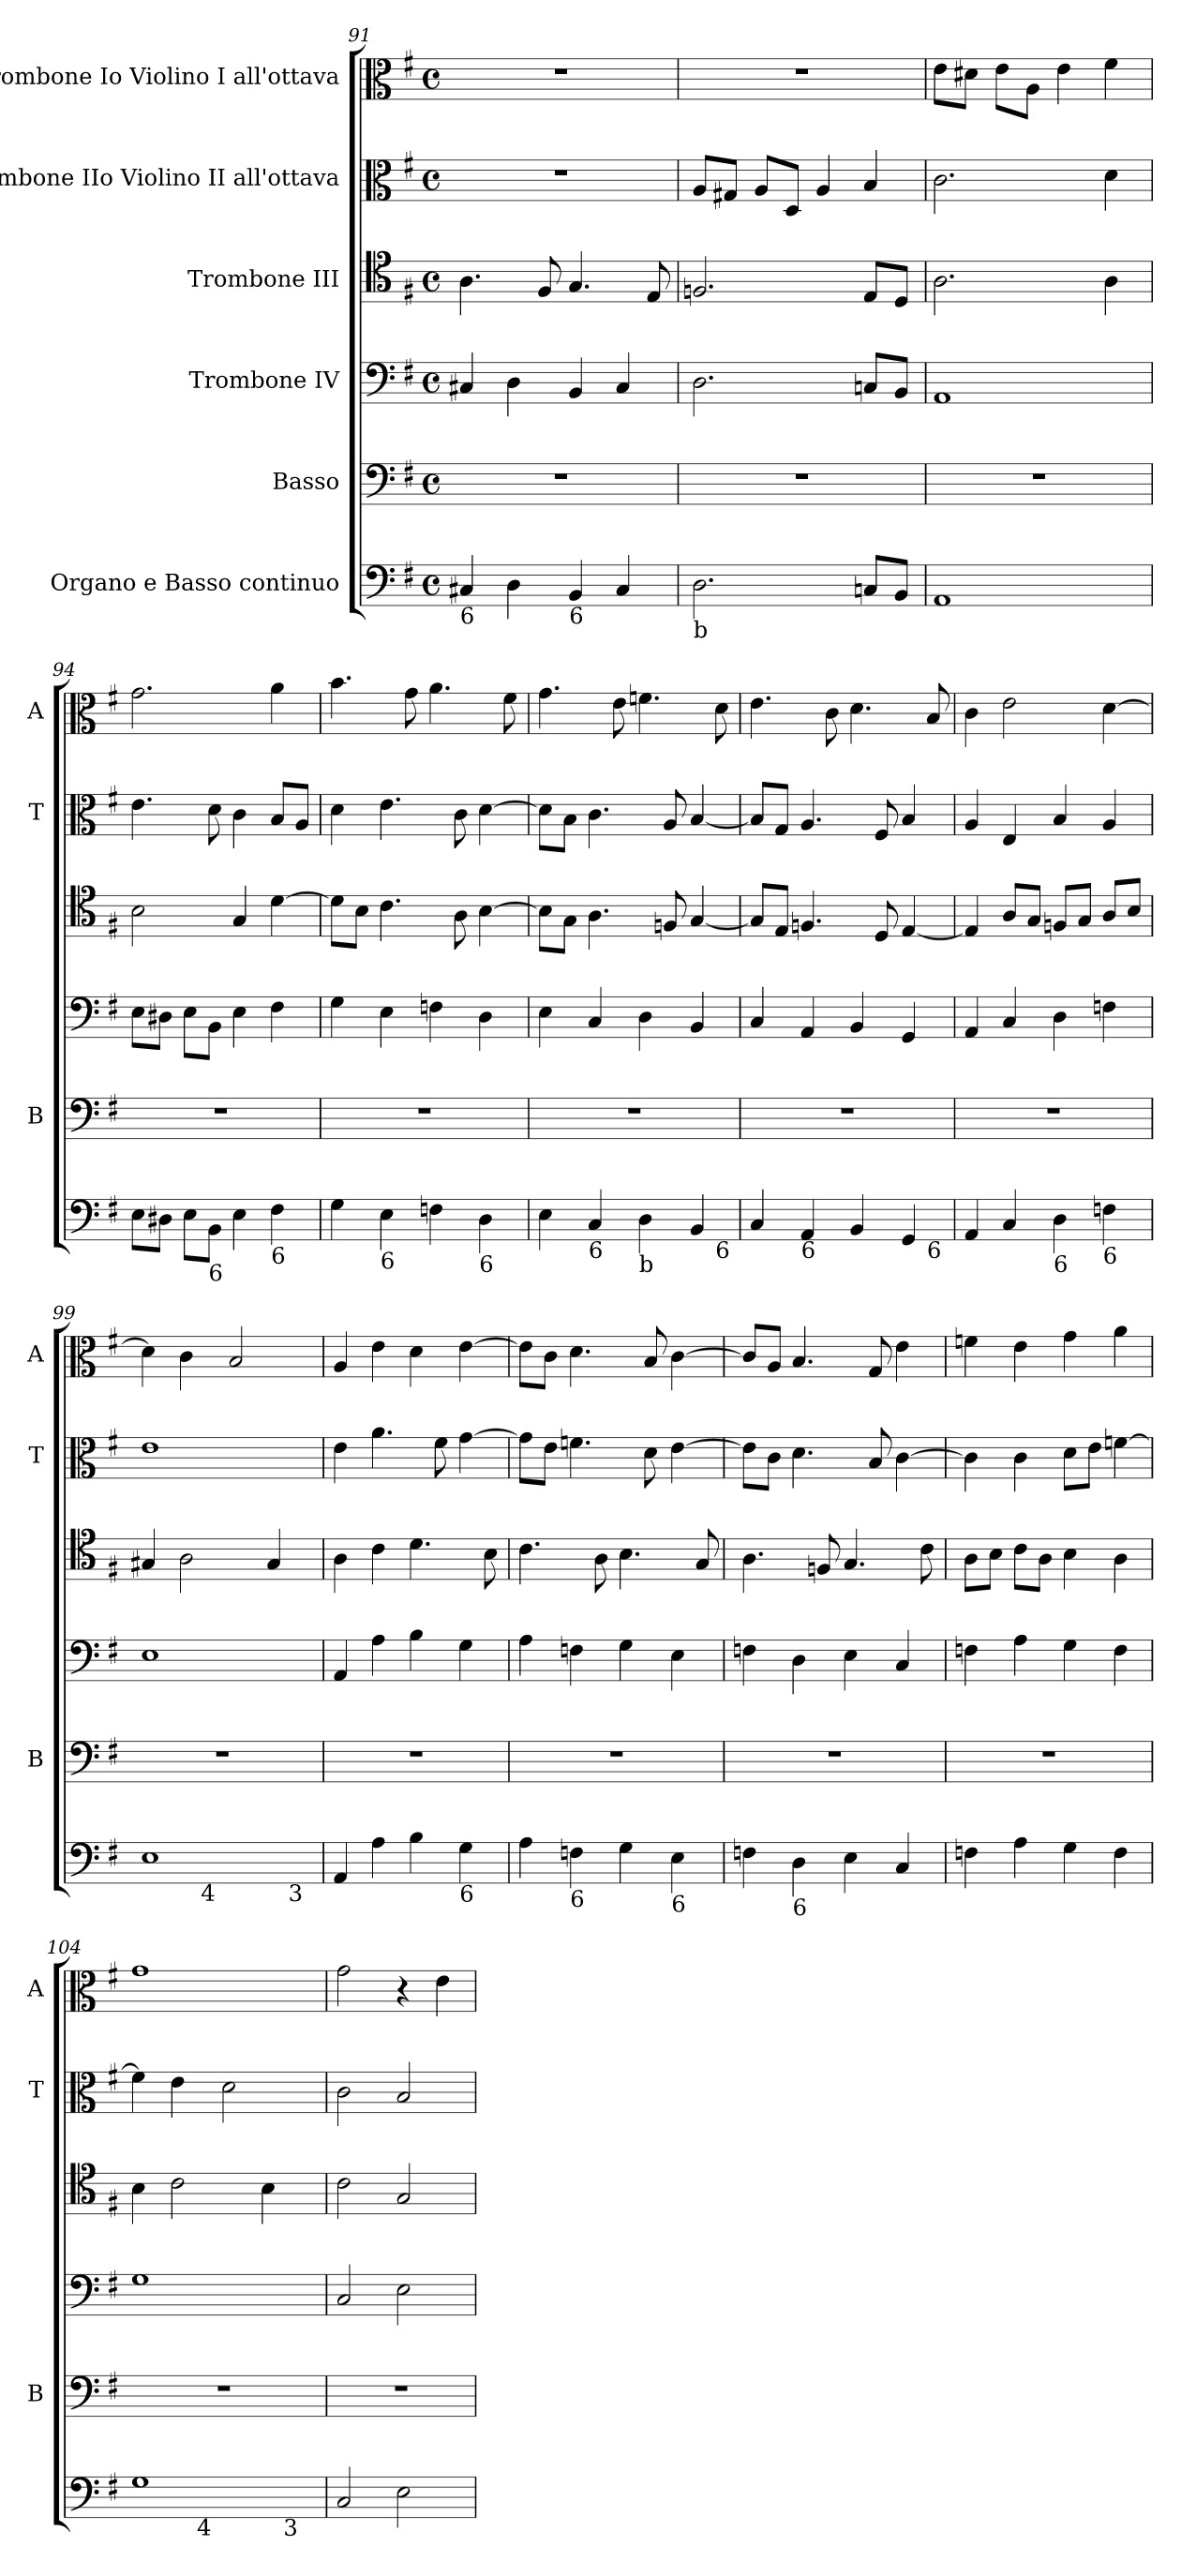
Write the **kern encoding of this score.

**kern	**kern	**kern	**kern	**kern	**kern
*part6	*part5	*part4	*part3	*part2	*part1
*staff6	*staff5	*staff4	*staff3	*staff2	*staff1
*I"Organo e Basso continuo	*I"Basso	*I"Trombone IV	*I"Trombone III	*I"Trombone IIo Violino II all'ottava	*I"Trombone Io Violino I all'ottava
*	*I'B	*	*	*I'T	*I'A
*clefF4	*clefF4	*clefF4	*clefC4	*clefC3	*clefC3
*k[f#]	*k[f#]	*k[f#]	*k[f#]	*k[f#]	*k[f#]
*G:	*G:	*G:	*G:	*G:	*G:
*M4/4	*M4/4	*M4/4	*M4/4	*M4/4	*M4/4
*met(c)	*met(c)	*met(c)	*met(c)	*met(c)	*met(c)
=91	=91	=91	=91	=91	=91
!LO:TX:b:t=6	!	!	!	!	!
4C#X/	1r	4C#X/	4.A\	1r	1r
4D\	.	4D\	.	.	.
.	.	.	8F#/	.	.
!LO:TX:b:t=6	!	!	!	!	!
4BB/	.	4BB/	4.G/	.	.
4C#/	.	4C#/	.	.	.
.	.	.	8E/	.	.
!!LO:PB:g=z
=92	=92	=92	=92	=92	=92
!LO:TX:b:t=b	!	!	!	!	!
2.D\	1r	2.D\	2.Fn/	8A/L	1r
.	.	.	.	8G#X/J	.
.	.	.	.	8A/L	.
.	.	.	.	8D/J	.
.	.	.	.	4A/	.
8Cn/L	.	8Cn/L	8E/L	4B/	.
8BB/J	.	8BB/J	8D/J	.	.
=93	=93	=93	=93	=93	=93
1AA	1r	1AA	2.A\	2.c\	8e\L
.	.	.	.	.	8d#X\J
.	.	.	.	.	8e\L
.	.	.	.	.	8A\J
.	.	.	.	.	4e\
.	.	.	4A\	4d\	4f#\
=94	=94	=94	=94	=94	=94
8E\L	1r	8E\L	2B\	4.e\	2.g\
8D#X\J	.	8D#X\J	.	.	.
8E\L	.	8E\L	.	.	.
!LO:TX:b:t=6	!	!	!	!	!
8BB\J	.	8BB\J	.	8d\	.
4E\	.	4E\	4G/	4c\	.
!LO:TX:b:t=6	!	!	!	!	!
4F#\	.	4F#\	[>4d\	8B/L	4a\
.	.	.	.	8A/J	.
=95	=95	=95	=95	=95	=95
4G\	1r	4G\	8d\L]	4d\	4.b\
.	.	.	8B\J	.	.
!LO:TX:b:t=6	!	!	!	!	!
4E\	.	4E\	4.c\	4.e\	.
.	.	.	.	.	8g\
4Fn\	.	4Fn\	.	.	4.a\
.	.	.	8A\	8c\	.
!LO:TX:b:t=6	!	!	!	!	!
4D\	.	4D\	[>4B\	[>4d\	.
.	.	.	.	.	8f#\
=96	=96	=96	=96	=96	=96
*^	*	*	*	*	*
4E\	2..ryy	1r	4E\	8B\L]	8d\L]	4.g\
.	.	.	.	8G\J	8B\J	.
!LO:TX:b:t=6	!	!	!	!	!	!
4C/	.	.	4C/	4.A\	4.c\	.
.	.	.	.	.	.	8e\
!LO:TX:b:t=b	!	!	!	!	!	!
4D\	.	.	4D\	.	.	4.fn\
.	.	.	.	8Fn/	8A/	.
4BB/	.	.	4BB/	[<4G/	[<4B/	.
!	!LO:TX:b:t=6	!	!	!	!	!
.	8ryy	.	.	.	.	8d\
=97	=97	=97	=97	=97	=97	=97
4C/	2..ryy	1r	4C/	8G/L]	8B/L]	4.e\
.	.	.	.	8E/J	8G/J	.
!LO:TX:b:t=6	!	!	!	!	!	!
4AA/	.	.	4AA/	4.Fn/	4.A/	.
.	.	.	.	.	.	8c\
4BB/	.	.	4BB/	.	.	4.d\
.	.	.	.	8D/	8F#/	.
4GG/	.	.	4GG/	[<4E/	4B/	.
!	!LO:TX:b:t=6	!	!	!	!	!
.	8ryy	.	.	.	.	8B/
*v	*v	*	*	*	*	*
!!LO:LB:g=z
=98	=98	=98	=98	=98	=98
4AA/	1r	4AA/	4E/]	4A/	4c\
4C/	.	4C/	8A/L	4E/	2e\
.	.	.	8G/J	.	.
!LO:TX:b:t=6	!	!	!	!	!
4D\	.	4D\	8Fn/L	4B/	.
.	.	.	8G/J	.	.
!LO:TX:b:t=6	!	!	!	!	!
4Fn\	.	4Fn\	8A/L	4A/	[>4d\
.	.	.	8B/J	.	.
=99	=99	=99	=99	=99	=99
!LO:TX:b:t=3	!	!	!	!	!
*^	*	*	*	*	*
1E	4ryy	1r	1E	4G#X/	1e	4d\]
.	16.ryy	.	.	2A\	.	4c\
!	!LO:TX:b:t=4	!	!	!	!	!
.	2ryy	.	.	.	.	.
.	.	.	.	.	.	2B/
.	.	.	.	4G#/	.	.
!	!LO:TX:b:t=3	!	!	!	!	!
.	8ryy	.	.	.	.	.
.	32ryy	.	.	.	.	.
*v	*v	*	*	*	*	*
=100	=100	=100	=100	=100	=100
4AA/	1r	4AA/	4A\	4e\	4A/
4A\	.	4A\	4c\	4.a\	4e\
4B\	.	4B\	4.d\	.	4d\
.	.	.	.	8f#\	.
!LO:TX:b:t=6	!	!	!	!	!
4G\	.	4G\	.	[>4g\	[>4e\
.	.	.	8B\	.	.
=101	=101	=101	=101	=101	=101
4A\	1r	4A\	4.c\	8g\L]	8e\L]
.	.	.	.	8e\J	8c\J
!LO:TX:b:t=6	!	!	!	!	!
4Fn\	.	4Fn\	.	4.fn\	4.d\
.	.	.	8A\	.	.
4G\	.	4G\	4.B\	.	.
.	.	.	.	8d\	8B/
!LO:TX:b:t=6	!	!	!	!	!
4E\	.	4E\	.	[>4e\	[>4c\
.	.	.	8G/	.	.
=102	=102	=102	=102	=102	=102
4Fn\	1r	4Fn\	4.A\	8e\L]	8c/L]
.	.	.	.	8c\J	8A/J
!LO:TX:b:t=6	!	!	!	!	!
4D\	.	4D\	.	4.d\	4.B/
.	.	.	8Fn/	.	.
4E\	.	4E\	4.G/	.	.
.	.	.	.	8B/	8G/
4C/	.	4C/	.	[>4c\	4e\
.	.	.	8c\	.	.
=103	=103	=103	=103	=103	=103
4Fn\	1r	4Fn\	8A\L	4c\]	4fn\
.	.	.	8B\J	.	.
4A\	.	4A\	8c\L	4c\	4e\
.	.	.	8A\J	.	.
4G\	.	4G\	4B\	8d\L	4g\
.	.	.	.	8e\J	.
4F\	.	4F\	4A\	[>4fn\	4a\
!!LO:LB:g=z
=104	=104	=104	=104	=104	=104
!LO:TX:b:t=3	!	!	!	!	!
*^	*	*	*	*	*
*	*^	*	*	*	*	*
1G	4.ryy	2ryy	1r	1G	4B\	4f\]	1g
.	.	.	.	.	2c\	4e\	.
!	!LO:TX:b:t=4	!	!	!	!	!	!
.	2ryy	.	.	.	.	.	.
.	.	4ryy	.	.	.	2d\	.
.	.	16.ryy	.	.	4B\	.	.
!	!	!LO:TX:b:t=3	!	!	!	!	!
.	.	8ryy	.	.	.	.	.
.	8ryy	.	.	.	.	.	.
.	.	32ryy	.	.	.	.	.
*v	*v	*v	*	*	*	*	*
=105	=105	=105	=105	=105	=105
2C/	1r	2C/	2c\	2c\	2g\
2E\	.	2E\	2G/	2B/	4r
.	.	.	.	.	4e\
=	=	=	=	=	=
*-	*-	*-	*-	*-	*-
